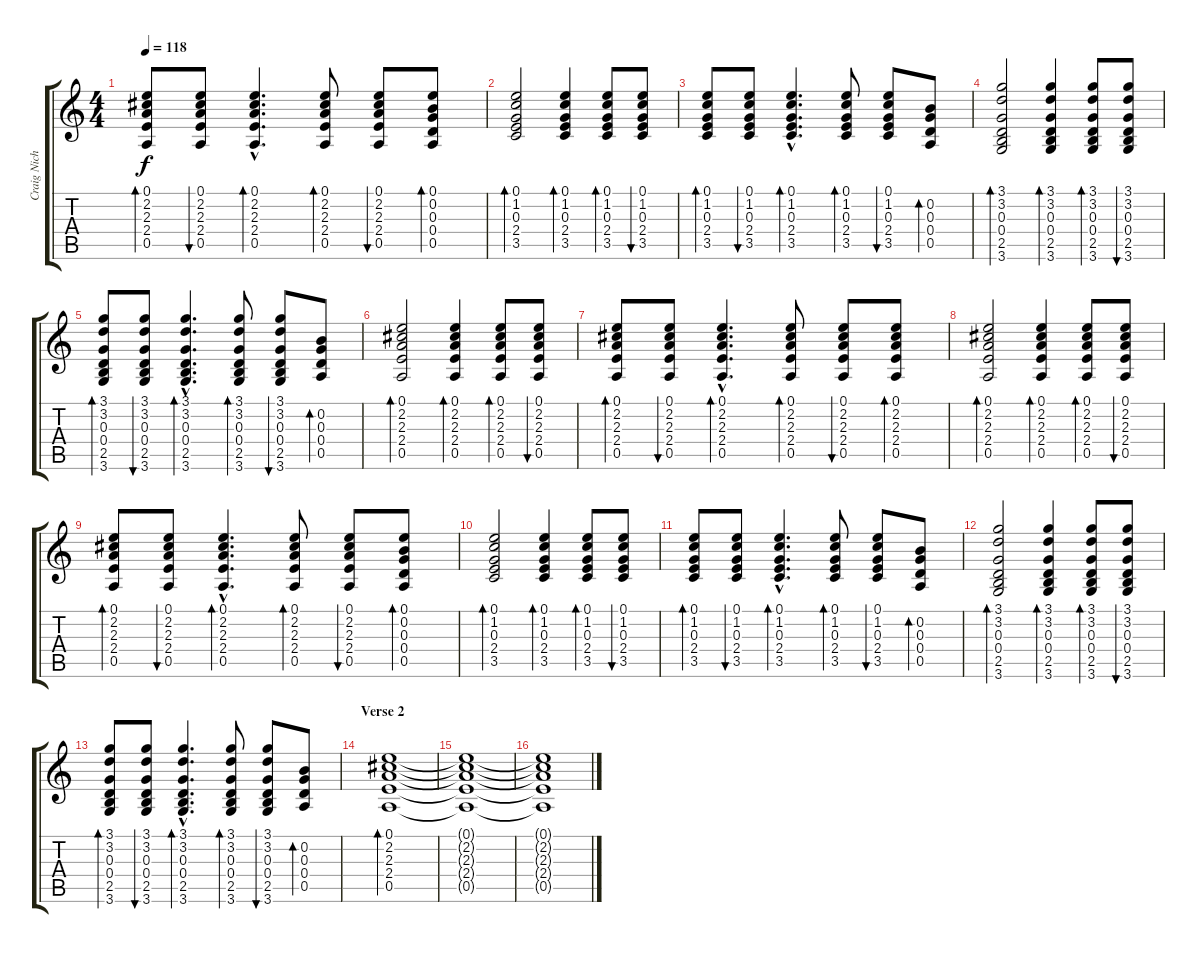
\track ("Craig Nicholls" "Craig Nich") {instrument electricguitarclean}
\staff {score tabs}
\tuning (E4 B3 G3 D3 A2 E2) {hide}
\ts (4 4)
\tempo 118
\clef g2
\ks c
(0.1 2.2 2.3 2.4 0.5).8{bd 30 dy f} (0.1 2.2 2.3 2.4 0.5).8{bu 30} (0.1{hac} 2.2{hac} 2.3{hac} 2.4{hac} 0.5{hac}).4{d bd 30} (0.1 2.2 2.3 2.4 0.5).8{bd 30} (0.1 2.2 2.3 2.4 0.5).8{bu 30} (0.1 0.2 0.3 0.4 0.5).8{bd 30} |
(0.1 1.2 0.3 2.4 3.5).2{bd 30} (0.1 1.2 0.3 2.4 3.5).4{bd 30} (0.1 1.2 0.3 2.4 3.5).8{bd 30} (0.1 1.2 0.3 2.4 3.5).8{bu 30} |
(0.1 1.2 0.3 2.4 3.5).8{bd 30} (0.1 1.2 0.3 2.4 3.5).8{bu 30} (0.1{hac} 1.2{hac} 0.3{hac} 2.4{hac} 3.5{hac}).4{d bd 30} (0.1 1.2 0.3 2.4 3.5).8{bd 30} (0.1 1.2 0.3 2.4 3.5).8{bu 30} (0.2 0.3 0.4 0.5).8{bd 30} |
(3.1 3.2 0.3 0.4 2.5 3.6).2{bd 30} (3.1 3.2 0.3 0.4 2.5 3.6).4{bd 30} (3.1 3.2 0.3 0.4 2.5 3.6).8{bd 30} (3.1 3.2 0.3 0.4 2.5 3.6).8{bu 30} |
(3.1 3.2 0.3 0.4 2.5 3.6).8{bd 30} (3.1 3.2 0.3 0.4 2.5 3.6).8{bu 30} (3.1{hac} 3.2{hac} 0.3{hac} 0.4{hac} 2.5{hac} 3.6{hac}).4{d bd 30} (3.1 3.2 0.3 0.4 2.5 3.6).8{bd 30} (3.1 3.2 0.3 0.4 2.5 3.6).8{bu 30} (0.2 0.3 0.4 0.5).8{bd 30} |
(0.1 2.2 2.3 2.4 0.5).2{bd 30} (0.1 2.2 2.3 2.4 0.5).4{bd 30} (0.1 2.2 2.3 2.4 0.5).8{bd 30} (0.1 2.2 2.3 2.4 0.5).8{bu 30} |
(0.1 2.2 2.3 2.4 0.5).8{bd 30} (0.1 2.2 2.3 2.4 0.5).8{bu 30} (0.1{hac} 2.2{hac} 2.3{hac} 2.4{hac} 0.5{hac}).4{d bd 30} (0.1 2.2 2.3 2.4 0.5).8{bd 30} (0.1 2.2 2.3 2.4 0.5).8{bu 30} (0.1 2.2 2.3 2.4 0.5).8{bd 30} |
(0.1 2.2 2.3 2.4 0.5).2{bd 30} (0.1 2.2 2.3 2.4 0.5).4{bd 30} (0.1 2.2 2.3 2.4 0.5).8{bd 30} (0.1 2.2 2.3 2.4 0.5).8{bu 30} |
(0.1 2.2 2.3 2.4 0.5).8{bd 30} (0.1 2.2 2.3 2.4 0.5).8{bu 30} (0.1{hac} 2.2{hac} 2.3{hac} 2.4{hac} 0.5{hac}).4{d bd 30} (0.1 2.2 2.3 2.4 0.5).8{bd 30} (0.1 2.2 2.3 2.4 0.5).8{bu 30} (0.1 0.2 0.3 0.4 0.5).8{bd 30} |
(0.1 1.2 0.3 2.4 3.5).2{bd 30} (0.1 1.2 0.3 2.4 3.5).4{bd 30} (0.1 1.2 0.3 2.4 3.5).8{bd 30} (0.1 1.2 0.3 2.4 3.5).8{bu 30} |
(0.1 1.2 0.3 2.4 3.5).8{bd 30} (0.1 1.2 0.3 2.4 3.5).8{bu 30} (0.1{hac} 1.2{hac} 0.3{hac} 2.4{hac} 3.5{hac}).4{d bd 30} (0.1 1.2 0.3 2.4 3.5).8{bd 30} (0.1 1.2 0.3 2.4 3.5).8{bu 30} (0.2 0.3 0.4 0.5).8{bd 30} |
(3.1 3.2 0.3 0.4 2.5 3.6).2{bd 30} (3.1 3.2 0.3 0.4 2.5 3.6).4{bd 30} (3.1 3.2 0.3 0.4 2.5 3.6).8{bd 30} (3.1 3.2 0.3 0.4 2.5 3.6).8{bu 30} |
(3.1 3.2 0.3 0.4 2.5 3.6).8{bd 30} (3.1 3.2 0.3 0.4 2.5 3.6).8{bu 30} (3.1{hac} 3.2{hac} 0.3{hac} 0.4{hac} 2.5{hac} 3.6{hac}).4{d bd 30} (3.1 3.2 0.3 0.4 2.5 3.6).8{bd 30} (3.1 3.2 0.3 0.4 2.5 3.6).8{bu 30} (0.2 0.3 0.4 0.5).8{bd 30} |
\section ("" "Verse 2")
(0.1 2.2 2.3 2.4 0.5).1{bd 240 volume 11 instrument electricguitarclean} |
(0.1{t} 2.2{t} 2.3{t} 2.4{t} 0.5{t}).1 |
(0.1{t} 2.2{t} 2.3{t} 2.4{t} 0.5{t}).1
